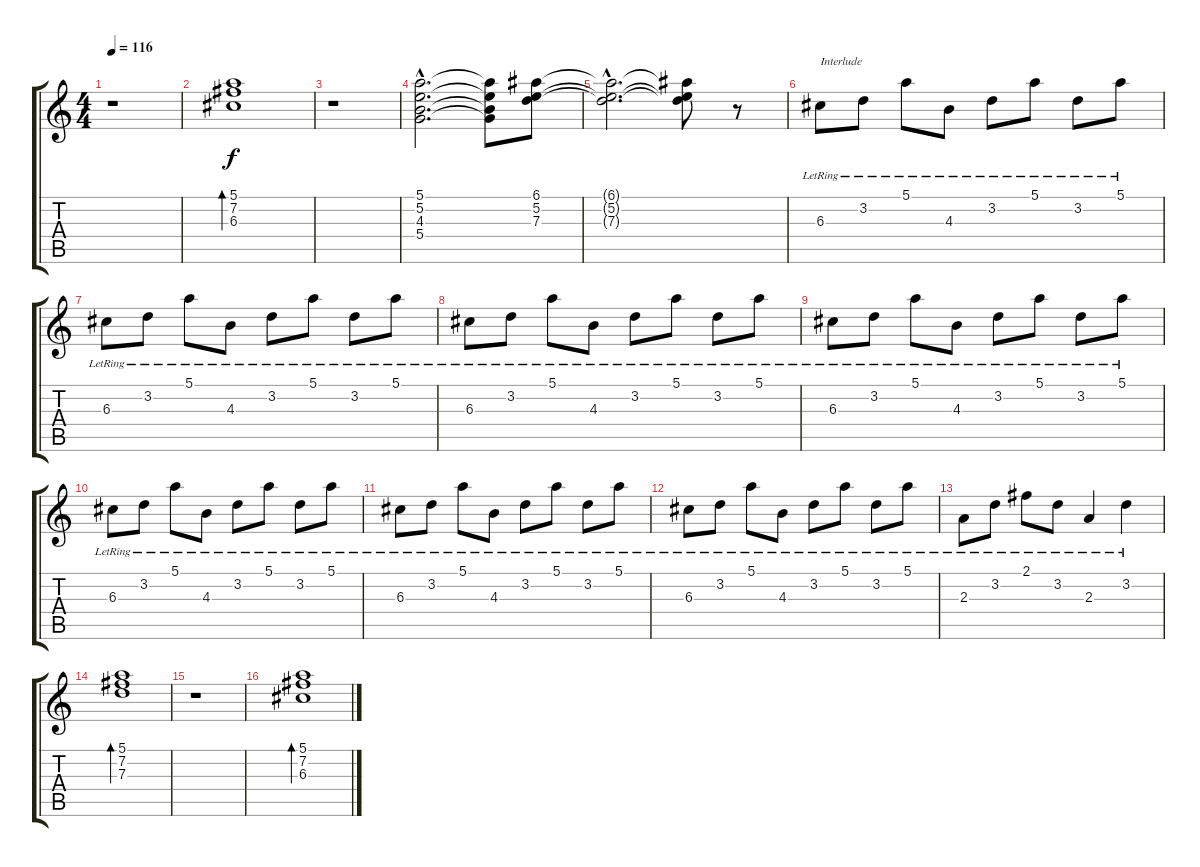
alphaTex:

\track "" {instrument electricguitarjazz}
\staff {score tabs}
\tuning (E4 B3 G3 D3 A2 E2) {hide}
\ts (4 4)
\tempo 116
\clef g2
\ks c
r.1{dy f} |
(5.1 7.2 6.3).1{bd 240} |
r.1 |
(5.1{hac} 5.2{hac} 4.3{hac} 5.4{hac}).2{d} (5.1{t} 5.2{t} 4.3{t} 5.4{t}).8 (6.1 5.2 7.3).8 |
(6.1{hac t} 5.2{hac t} 7.3{hac t}).2{d} (6.1{t} 5.2{t} 7.3{t}).8 r.8 |
6.3{lr}.8{txt "Interlude"} 3.2{lr}.8 5.1{lr}.8 4.3{lr}.8 3.2{lr}.8 5.1{lr}.8 3.2{lr}.8 5.1{lr}.8 |
6.3{lr}.8 3.2{lr}.8 5.1{lr}.8 4.3{lr}.8 3.2{lr}.8 5.1{lr}.8 3.2{lr}.8 5.1{lr}.8 |
6.3{lr}.8 3.2{lr}.8 5.1{lr}.8 4.3{lr}.8 3.2{lr}.8 5.1{lr}.8 3.2{lr}.8 5.1{lr}.8 |
6.3{lr}.8 3.2{lr}.8 5.1{lr}.8 4.3{lr}.8 3.2{lr}.8 5.1{lr}.8 3.2{lr}.8 5.1{lr}.8 |
6.3{lr}.8 3.2{lr}.8 5.1{lr}.8 4.3{lr}.8 3.2{lr}.8 5.1{lr}.8 3.2{lr}.8 5.1{lr}.8 |
6.3{lr}.8 3.2{lr}.8 5.1{lr}.8 4.3{lr}.8 3.2{lr}.8 5.1{lr}.8 3.2{lr}.8 5.1{lr}.8 |
6.3{lr}.8 3.2{lr}.8 5.1{lr}.8 4.3{lr}.8 3.2{lr}.8 5.1{lr}.8 3.2{lr}.8 5.1{lr}.8 |
2.3{lr}.8 3.2{lr}.8 2.1{lr}.8 3.2{lr}.8 2.3{lr}.4 3.2{lr}.4 |
(5.1 7.2 7.3).1{bd 240} |
r.1 |
(5.1 7.2 6.3).1{bd 240}
